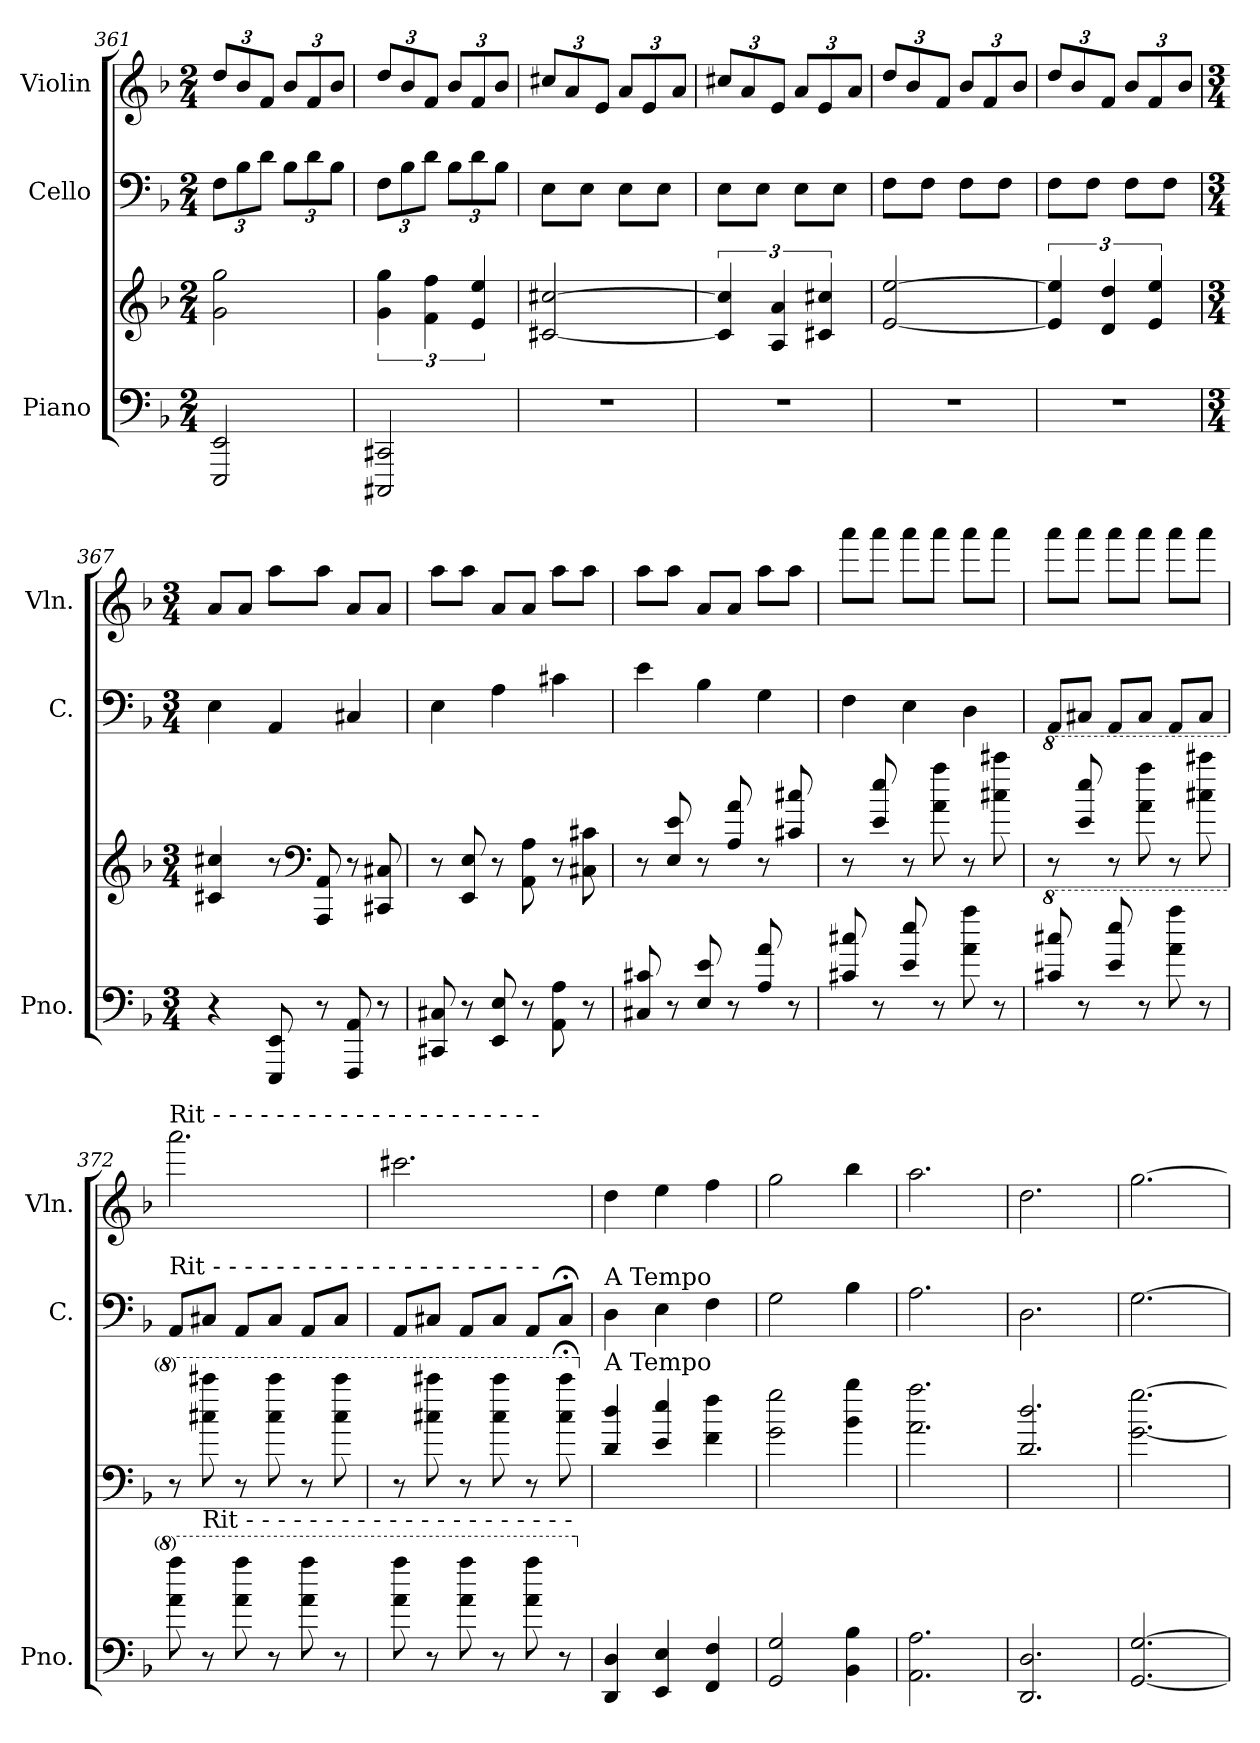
**kern	**kern	**kern	**kern
*part3	*part3	*part2	*part1
*staff4	*staff3	*staff2	*staff1
*I"Piano	*	*I"Cello	*I"Violin
*I'Pno.	*	*I'C.	*I'Vln.
*clefF4	*clefG2	*clefF4	*clefG2
*k[b-]	*k[b-]	*k[b-]	*k[b-]
*M2/4	*M2/4	*M2/4	*M2/4
*	*	*Xbrackettup	*Xbrackettup
=361	=361	=361	=361
2EEE/ 2EE/	2g\ 2gg\	12F\L	12dd/L
.	.	12B-\	12b-/
.	.	12d\J	12f/J
.	.	12B-\L	12b-/L
.	.	12d\	12f/
.	.	12B-\J	12b-/J
=362	=362	=362	=362
2CCC#X/ 2CC#X/	6g\ 6gg\	12F\L	12dd/L
.	.	12B-\	12b-/
.	6f\ 6ff\	12d\J	12f/J
.	.	12B-\L	12b-/L
.	6e/ 6ee/	12d\	12f/
.	.	12B-\J	12b-/J
=363	=363	=363	=363
2r	[2c#X/ [2cc#X/	8E\L	12cc#X/L
.	.	.	12a/
.	.	8E\J	.
.	.	.	12e/J
.	.	8E\L	12a/L
.	.	.	12e/
.	.	8E\J	.
.	.	.	12a/J
=364	=364	=364	=364
2r	6c#/] 6cc#/]	8E\L	12cc#X/L
.	.	.	12a/
.	.	8E\J	.
.	6A/ 6a/	.	12e/J
.	.	8E\L	12a/L
.	6c#X/ 6cc#X/	.	12e/
.	.	8E\J	.
.	.	.	12a/J
=365	=365	=365	=365
2r	[2e/ [2ee/	8F\L	12dd/L
.	.	.	12b-/
.	.	8F\J	.
.	.	.	12f/J
.	.	8F\L	12b-/L
.	.	.	12f/
.	.	8F\J	.
.	.	.	12b-/J
=366	=366	=366	=366
2r	6e/] 6ee/]	8F\L	12dd/L
.	.	.	12b-/
.	.	8F\J	.
.	6d/ 6dd/	.	12f/J
.	.	8F\L	12b-/L
.	6e/ 6ee/	.	12f/
.	.	8F\J	.
.	.	.	12b-/J
=367	=367	=367	=367
*M3/4	*M3/4	*M3/4	*M3/4
*	*	*	*MM225
4r	4c#X/ 4cc#X/	4E\	8a/L
.	.	.	8a/J
8EEE/ 8EE/	8r	4AA/	8aa\L
*	*clefF4	*	*
8r	8AAA/ 8AA/	.	8aa\J
8FFF/ 8AA/	8r	4C#X/	8a/L
8r	8CC#X/ 8C#X/	.	8a/J
!!LO:LB:g=z
=368	=368	=368	=368
8CC#X/ 8C#X/	8r	4E\	8aa\L
8r	8EE/ 8E/	.	8aa\J
8EE/ 8E/	8r	4A\	8a/L
8r	8AA\ 8A\	.	8a/J
8AA\ 8A\	8r	4c#X\	8aa\L
8r	8C#X\ 8c#X\	.	8aa\J
=369	=369	=369	=369
8C#X/ 8c#X/	8r	4e\	8aa\L
8r	8E/ 8e/	.	8aa\J
8E/ 8e/	8r	4B-\	8a/L
8r	8A/ 8a/	.	8a/J
8A/ 8a/	8r	4G\	8aa\L
8r	8c#X/ 8cc#X/	.	8aa\J
=370	=370	=370	=370
8c#X/ 8cc#X/	8r	4F\	8aaa\L
8r	8e/ 8ee/	.	8aaa\J
8e/ 8ee/	8r	4E\	8aaa\L
8r	8a\ 8aa\	.	8aaa\J
8a\ 8aa\	8r	4D\	8aaa\L
8r	8cc#X\ 8ccc#X\	.	8aaa\J
=371	=371	=371	=371
*8va	*	*	*
*	*8va	*	*
8cc#X/ 8ccc#X/	8r	8AA/L	8aaa\L
8r	8ee/ 8eee/	8C#X/J	8aaa\J
8ee/ 8eee/	8r	8AA/L	8aaa\L
8r	8aa\ 8aaa\	8C#/J	8aaa\J
8aa\ 8aaa\	8r	8AA/L	8aaa\L
8r	8ccc#X\ 8cccc#X\	8C#/J	8aaa\J
=372	=372	=372	=372
*	*	*	*MM210
!	!	!	!LO:TX:a:t=Rit - - - - - - - - - - - - - - - - - - - - -
!	!	!LO:TX:a:t=Rit - - - - - - - - - - - - - - - - - - - - -	!
8aa\ 8aaa\	8r	8AA/L	2.aaa\
!	!LO:TX:b:t=Rit - - - - - - - - - - - - - - - - - - - - -	!	!
8r	8ccc#X\ 8cccc#X\	8C#X/J	.
8aa\ 8aaa\	8r	8AA/L	.
8r	8ccc#\ 8cccc#\	8C#/J	.
8aa\ 8aaa\	8r	8AA/L	.
8r	8ccc#\ 8cccc#\	8C#/J	.
=373	=373	=373	=373
*	*	*	*^
*	*	*	*	*^
*	*	*	*	*	*^
8aa\ 8aaa\	8r	8AA/L	2.ccc#X\	2ryy	8ryy	4.ryy
*	*	*	*MM203	*	*	*
8r	8ccc#X\ 8cccc#X\	8C#X/J	.	.	2ryy	.
8aa\ 8aaa\	8r	8AA/L	.	.	.	.
*	*	*	*MM195	*	*	*
8r	8ccc#\ 8cccc#\	8C#/J	.	.	.	4.ryy
*	*	*	*MM150	*	*	*
8aa\ 8aaa\	8r	8AA/L	.	8ryy	.	.
*	*	*	*MM75	*	*	*
8r	8ccc#\;< 8cccc#\;<	8C#;</J	.	8ryy	8ryy	.
*	*	*	*v	*v	*v	*v
=374	=374	=374	=374
*X8va	*	*	*
*	*X8va	*	*
*	*	*	*MM225
*	*	*	*^
*	*	*	*	*^
*	*	*	*	*	*^
!	!	!	!LO:TX:a:t=A Tempo	!	!	!
!	!	!LO:TX:a:t=A Tempo	!	!	!	!
!	!LO:TX:a:t=A Tempo	!	!	!	!	!
*	*	*	*v	*v	*v	*v
4DD/ 4D/	4d/ 4dd/	4D\	4dd\
4EE/ 4E/	4e/ 4ee/	4E\	4ee\
4FF/ 4F/	4f\ 4ff\	4F\	4ff\
!!LO:LB:g=z
=375	=375	=375	=375
2GG/ 2G/	2g\ 2gg\	2G\	2gg\
4BB-\ 4B-\	4b-\ 4bb-\	4B-\	4bb-\
=376	=376	=376	=376
2.AA\ 2.A\	2.a\ 2.aa\	2.A\	2.aa\
=377	=377	=377	=377
2.DD/ 2.D/	2.d/ 2.dd/	2.D\	2.dd\
=378	=378	=378	=378
[2.GG/ [2.G/	[2.g\ [2.gg\	[2.G\	[2.gg\
=	=	=	=
*-	*-	*-	*-
